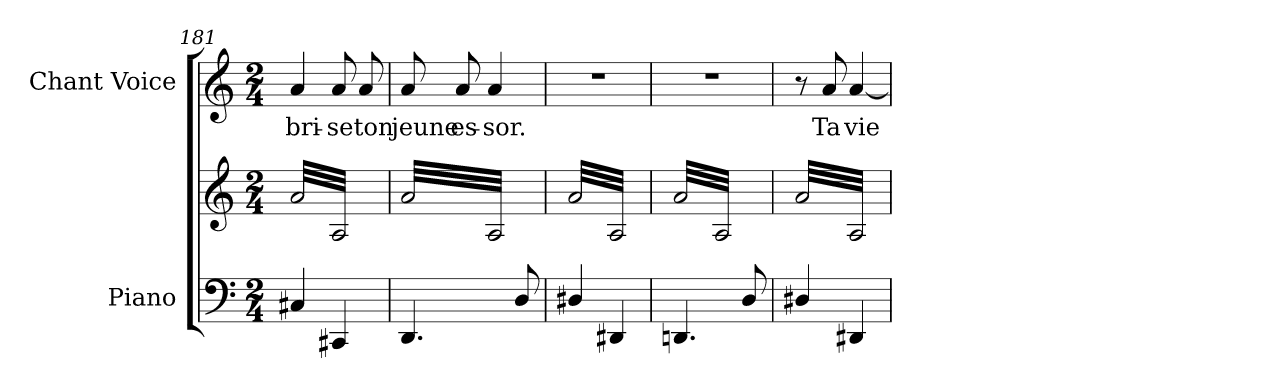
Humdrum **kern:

**kern	**kern	**kern	**text
*part2	*part2	*part1	*part1
*staff3	*staff2	*staff1	*staff1
*I"Piano	*	*I"Chant Voice	*
*I'Pno	*	*	*
*clefF4	*clefG2	*clefG2	*
*k[]	*k[]	*k[]	*
*M2/4	*M2/4	*M2/4	*
=181	=181	=181	=181
!	!	!	!LO:LY:b
*	*tremolo	*	*
4C#X/	32a/LLL	4a/	bri-
.	32A/	.	.
.	32a/	.	.
.	32A/	.	.
.	32a/	.	.
.	32A/	.	.
.	32a/	.	.
.	32A/	.	.
!	!	!	!LO:LY:b
4CC#X/	32a/	8a/	-se
.	32A/	.	.
.	32a/	.	.
.	32A/	.	.
!	!	!	!LO:LY:b
.	32a/	8a/	ton
.	32A/	.	.
.	32a/	.	.
.	32A/JJJ	.	.
=182	=182	=182	=182
!	!	!	!LO:LY:b
4.DD/	32a/LLL	8a/	jeune
.	32A/	.	.
.	32a/	.	.
.	32A/	.	.
!	!	!	!LO:LY:b
.	32a/	8a/	es-
.	32A/	.	.
.	32a/	.	.
.	32A/	.	.
!	!	!	!LO:LY:b
.	32a/	4a/	-sor.
.	32A/	.	.
.	32a/	.	.
.	32A/	.	.
8D/	32a/	.	.
.	32A/	.	.
.	32a/	.	.
.	32A/JJJ	.	.
=183	=183	=183	=183
4D#X/	32a/LLL	2r	.
.	32A/	.	.
.	32a/	.	.
.	32A/	.	.
.	32a/	.	.
.	32A/	.	.
.	32a/	.	.
.	32A/	.	.
4DD#X/	32a/	.	.
.	32A/	.	.
.	32a/	.	.
.	32A/	.	.
.	32a/	.	.
.	32A/	.	.
.	32a/	.	.
.	32A/JJJ	.	.
=184	=184	=184	=184
4.DDn/	32a/LLL	2r	.
.	32A/	.	.
.	32a/	.	.
.	32A/	.	.
.	32a/	.	.
.	32A/	.	.
.	32a/	.	.
.	32A/	.	.
.	32a/	.	.
.	32A/	.	.
.	32a/	.	.
.	32A/	.	.
8D/	32a/	.	.
.	32A/	.	.
.	32a/	.	.
.	32A/JJJ	.	.
=185	=185	=185	=185
4D#X/	32a/LLL	8r	.
.	32A/	.	.
.	32a/	.	.
.	32A/	.	.
!	!	!	!LO:LY:b
.	32a/	8a/	Ta
.	32A/	.	.
.	32a/	.	.
.	32A/	.	.
!	!	!	!LO:LY:b
4DD#X/	32a/	[4a/	vie
.	32A/	.	.
.	32a/	.	.
.	32A/	.	.
.	32a/	.	.
.	32A/	.	.
.	32a/	.	.
.	32A/JJJ	.	.
*	*Xtremolo	*	*
.	.	.	.
.	.	.	.
.	.	.	.
.	.	.	.
.	.	.	.
.	.	.	.
.	.	.	.
.	.	.	.
=	=	=	=
*-	*-	*-	*-
